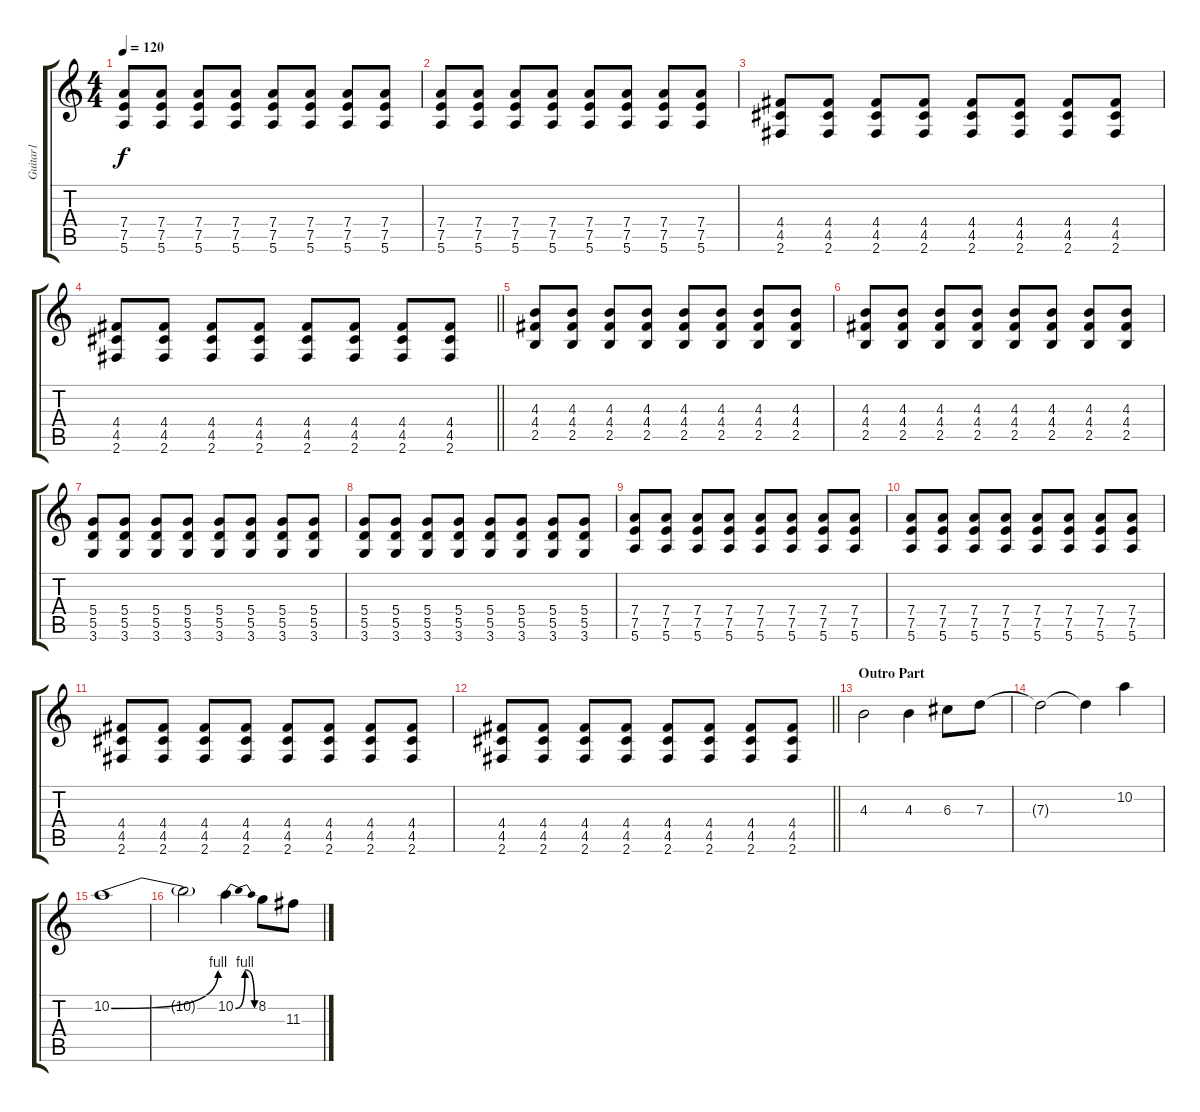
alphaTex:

\track ("Guitar1" "Guitar1") {instrument distortionguitar}
\staff {score tabs}
\tuning (E4 B3 G3 D3 A2 E2) {hide}
\ts (4 4)
\tempo 120
\clef g2
\ks c
(7.4 7.5 5.6).8{dy f} (7.4 7.5 5.6).8 (7.4 7.5 5.6).8 (7.4 7.5 5.6).8 (7.4 7.5 5.6).8 (7.4 7.5 5.6).8 (7.4 7.5 5.6).8 (7.4 7.5 5.6).8 |
(7.4 7.5 5.6).8 (7.4 7.5 5.6).8 (7.4 7.5 5.6).8 (7.4 7.5 5.6).8 (7.4 7.5 5.6).8 (7.4 7.5 5.6).8 (7.4 7.5 5.6).8 (7.4 7.5 5.6).8 |
(4.4 4.5 2.6).8 (4.4 4.5 2.6).8 (4.4 4.5 2.6).8 (4.4 4.5 2.6).8 (4.4 4.5 2.6).8 (4.4 4.5 2.6).8 (4.4 4.5 2.6).8 (4.4 4.5 2.6).8 |
\barLineRight lightlight
(4.4 4.5 2.6).8 (4.4 4.5 2.6).8 (4.4 4.5 2.6).8 (4.4 4.5 2.6).8 (4.4 4.5 2.6).8 (4.4 4.5 2.6).8 (4.4 4.5 2.6).8 (4.4 4.5 2.6).8 |
(4.3 4.4 2.5).8 (4.3 4.4 2.5).8 (4.3 4.4 2.5).8 (4.3 4.4 2.5).8 (4.3 4.4 2.5).8 (4.3 4.4 2.5).8 (4.3 4.4 2.5).8 (4.3 4.4 2.5).8 |
(4.3 4.4 2.5).8 (4.3 4.4 2.5).8 (4.3 4.4 2.5).8 (4.3 4.4 2.5).8 (4.3 4.4 2.5).8 (4.3 4.4 2.5).8 (4.3 4.4 2.5).8 (4.3 4.4 2.5).8 |
(5.4 5.5 3.6).8 (5.4 5.5 3.6).8 (5.4 5.5 3.6).8 (5.4 5.5 3.6).8 (5.4 5.5 3.6).8 (5.4 5.5 3.6).8 (5.4 5.5 3.6).8 (5.4 5.5 3.6).8 |
(5.4 5.5 3.6).8 (5.4 5.5 3.6).8 (5.4 5.5 3.6).8 (5.4 5.5 3.6).8 (5.4 5.5 3.6).8 (5.4 5.5 3.6).8 (5.4 5.5 3.6).8 (5.4 5.5 3.6).8 |
(7.4 7.5 5.6).8 (7.4 7.5 5.6).8 (7.4 7.5 5.6).8 (7.4 7.5 5.6).8 (7.4 7.5 5.6).8 (7.4 7.5 5.6).8 (7.4 7.5 5.6).8 (7.4 7.5 5.6).8 |
(7.4 7.5 5.6).8 (7.4 7.5 5.6).8 (7.4 7.5 5.6).8 (7.4 7.5 5.6).8 (7.4 7.5 5.6).8 (7.4 7.5 5.6).8 (7.4 7.5 5.6).8 (7.4 7.5 5.6).8 |
(4.4 4.5 2.6).8 (4.4 4.5 2.6).8 (4.4 4.5 2.6).8 (4.4 4.5 2.6).8 (4.4 4.5 2.6).8 (4.4 4.5 2.6).8 (4.4 4.5 2.6).8 (4.4 4.5 2.6).8 |
\barLineRight lightlight
(4.4 4.5 2.6).8 (4.4 4.5 2.6).8 (4.4 4.5 2.6).8 (4.4 4.5 2.6).8 (4.4 4.5 2.6).8 (4.4 4.5 2.6).8 (4.4 4.5 2.6).8 (4.4 4.5 2.6).8 |
\section ("" "Outro Part")
4.3.2 4.3.4 6.3.8 7.3.8 |
7.3{t}.2 7.3{t}.4 10.2.4 |
10.2{be (bend 0 0 60 4)}.1 |
10.2{t}.2 10.2{be (bendrelease 0 0 15 4 30 4 60 0)}.4 8.2.8 11.3.8
